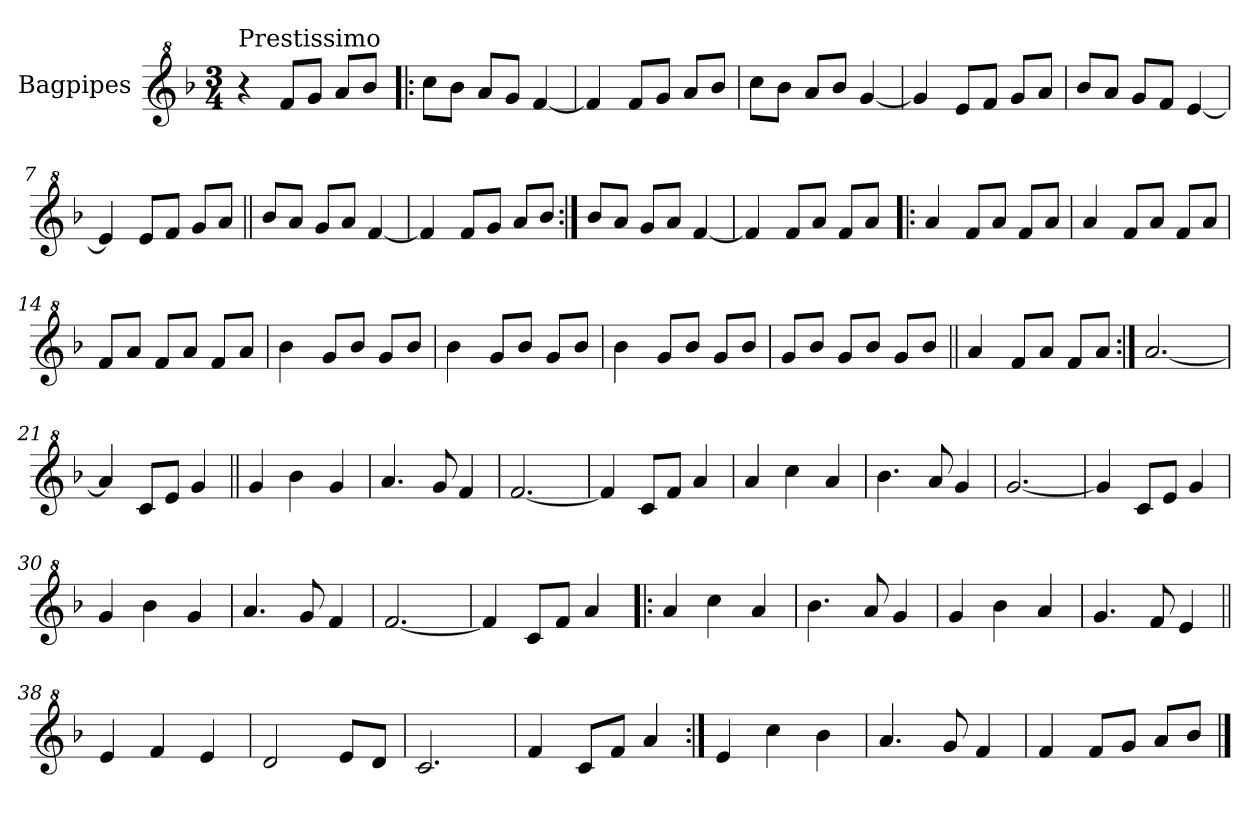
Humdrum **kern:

**kern
*part1
*staff1
*I"Bagpipes
*I'Bag
*clefG^2
*k[b-]
*F:
*M3/4
=1
!LO:TX:a:t=Prestissimo
4r
8ff/L
8gg/J
8aa/L
8bb-/J
=2!|:
8ccc\L
8bb-\J
8aa/L
8gg/J
[4ff/
=3
4ff/]
8ff/L
8gg/J
8aa/L
8bb-/J
=4
8ccc\L
8bb-\J
8aa/L
8bb-/J
[4gg/
=5
4gg/]
8ee/L
8ff/J
8gg/L
8aa/J
=6
8bb-/L
8aa/J
8gg/L
8ff/J
[4ee/
=7
4ee/]
8ee/L
8ff/J
8gg/L
8aa/J
=8||
8bb-/L
8aa/J
8gg/L
8aa/J
[4ff/
!!LO:LB:g=z
=9
4ff/]
8ff/L
8gg/J
8aa/L
8bb-/J
=10:|!
8bb-/L
8aa/J
8gg/L
8aa/J
[4ff/
=11
4ff/]
8ff/L
8aa/J
8ff/L
8aa/J
=12!|:
4aa/
8ff/L
8aa/J
8ff/L
8aa/J
=13
4aa/
8ff/L
8aa/J
8ff/L
8aa/J
=14
8ff/L
8aa/J
8ff/L
8aa/J
8ff/L
8aa/J
=15
4bb-\
8gg/L
8bb-/J
8gg/L
8bb-/J
=16
4bb-\
8gg/L
8bb-/J
8gg/L
8bb-/J
!!LO:LB:g=z
=17
4bb-\
8gg/L
8bb-/J
8gg/L
8bb-/J
=18
8gg/L
8bb-/J
8gg/L
8bb-/J
8gg/L
8bb-/J
=19||
4aa/
8ff/L
8aa/J
8ff/L
8aa/J
=20:|!
[2.aa/
=21
4aa/]
8cc/L
8ee/J
4gg/
=22||
4gg/
4bb-\
4gg/
=23
4.aa/
8gg/
4ff/
=24
[2.ff/
=25
4ff/]
8cc/L
8ff/J
4aa/
=26
4aa/
4ccc\
4aa/
!!LO:LB:g=z
=27
4.bb-\
8aa/
4gg/
=28
[2.gg/
=29
4gg/]
8cc/L
8ee/J
4gg/
=30
4gg/
4bb-\
4gg/
=31
4.aa/
8gg/
4ff/
=32
[2.ff/
=33
4ff/]
8cc/L
8ff/J
4aa/
=34!|:
4aa/
4ccc\
4aa/
=35
4.bb-\
8aa/
4gg/
=36
4gg/
4bb-\
4aa/
=37
4.gg/
8ff/
4ee/
=38||
4ee/
4ff/
4ee/
!!LO:LB:g=z
=39
2dd/
8ee/L
8dd/J
=40
2.cc/
=41
4ff/
8cc/L
8ff/J
4aa/
=42:|!
4ee/
4ccc\
4bb-\
=43
4.aa/
8gg/
4ff/
=44
4ff/
8ff/L
8gg/J
8aa/L
8bb-/J
==
*-
